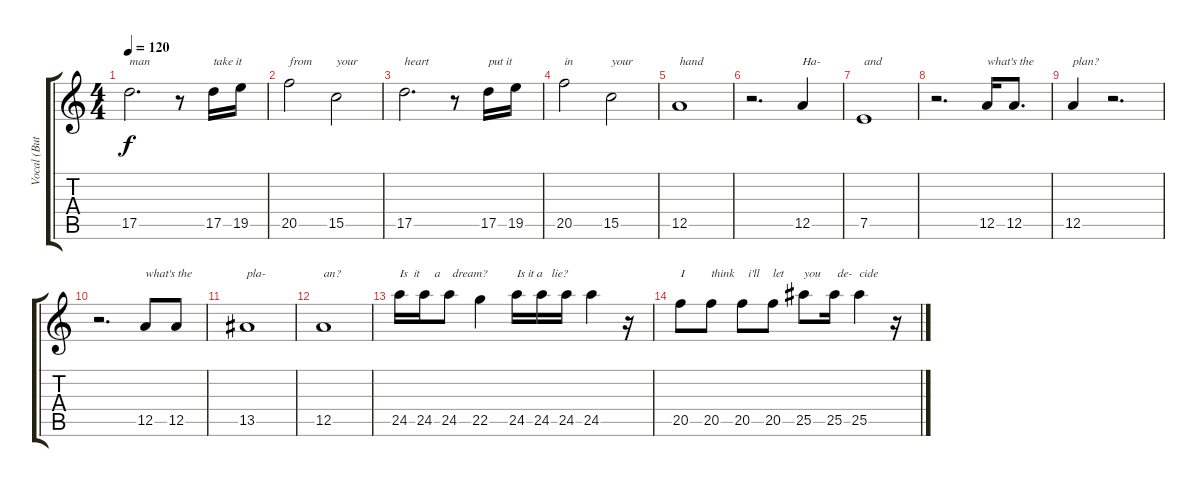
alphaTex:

\track ("Vocal (Butler)" "Vocal (But") {instrument distortionguitar}
\staff {score tabs}
\tuning (E4 B3 G3 D3 A2 E2) {hide}
\ts (4 4)
\tempo 120
\clef g2
\ks c
17.5.2{d txt "man" dy f} r.8 17.5.16{txt "take it"} 19.5.16 |
20.5.2{txt "from"} 15.5.2{txt "your"} |
17.5.2{d txt "heart"} r.8 17.5.16{txt "put it"} 19.5.16 |
20.5.2{txt "in "} 15.5.2{txt "your"} |
12.5.1{txt "hand"} |
r.2{d} 12.5.4{txt "Ha-"} |
7.5.1{txt "and"} |
r.2{d} 12.5.16{txt "what's the"} 12.5.8{d} |
12.5.4{txt "plan?"} r.2{d} |
r.2{d} 12.5.8{txt "what's the"} 12.5.8 |
13.5.1{txt "pla-"} |
12.5.1{txt "an?"} |
24.5.16{txt "Is  it     a    dream?"} 24.5.16 24.5.8 22.5.4 24.5.16{txt "Is it a   lie?"} 24.5.16 24.5.16 24.5.4 r.16 |
20.5.8{txt "I"} 20.5.8{txt "think"} 20.5.8{txt "  i'll"} 20.5.8{txt "let"} 25.5.8{txt "you"} 25.5.16{txt " de-"} 25.5.4{txt "cide"} r.16
